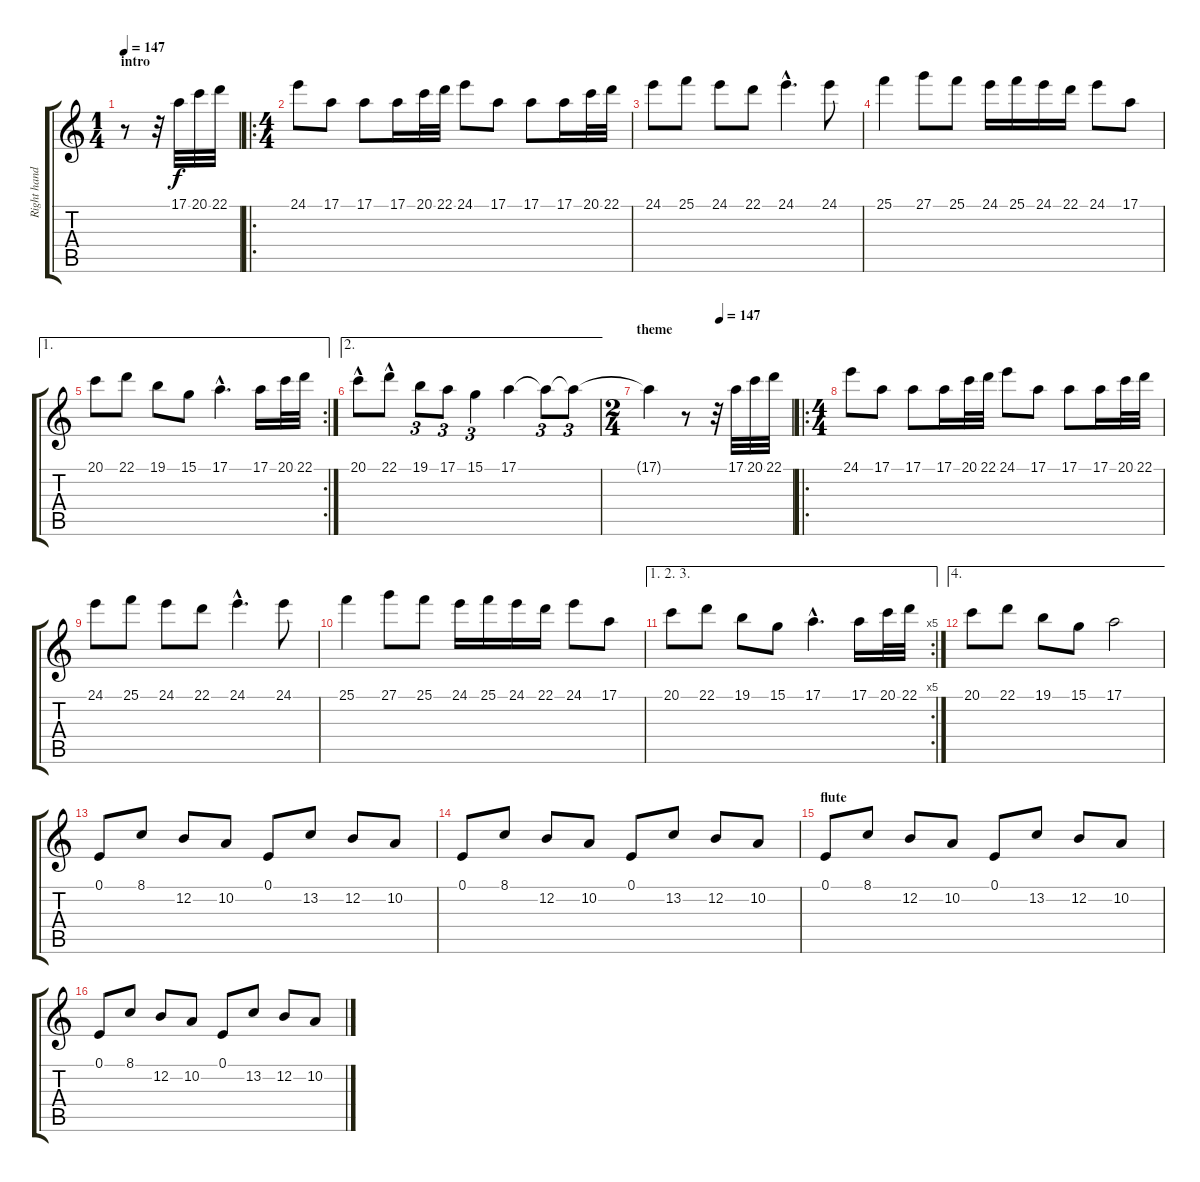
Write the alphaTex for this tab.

\track ("Right hand piano" "Right hand") {instrument electricgrandpiano}
\staff {score tabs}
\tuning (E4 B3 G3 D3 A2 E2) {hide}
\ts (1 4)
\section ("" "intro")
\tempo 147
\tempo 105
\tempo 147
\clef g2
\ks c
r.8{dy f instrument electricgrandpiano} r.32 17.1.32 20.1.32 22.1.32 |
\ro
\ts (4 4)
24.1.8 17.1.8 17.1.8 17.1.16 20.1.32 22.1.32 24.1.8 17.1.8 17.1.8 17.1.16 20.1.32 22.1.32 |
24.1.8 25.1.8 24.1.8 22.1.8 24.1{hac}.4{d} 24.1.8 |
25.1.4 27.1.8 25.1.8 24.1.16 25.1.16 24.1.16 22.1.16 24.1.8 17.1.8 |
\ae 1
\rc 2
20.1.8 22.1.8 19.1.8 15.1.8 17.1{hac}.4{d} 17.1.16 20.1.32 22.1.32 |
\ae 2
20.1{hac}.8 22.1{hac}.8 19.1.8{tu (3 2)} 17.1.8{tu (3 2)} 15.1.4{tu (3 2)} 17.1.4 17.1{t}.8{tu (3 2)} 17.1{t}.8{tu (3 2)} |
\ts (2 4)
\section ("" "theme")
\tempo (147 0.5)
17.1{t}.4 r.8 r.32 17.1.32{volume 13} 20.1.32 22.1.32 |
\ro
\ts (4 4)
24.1.8 17.1.8 17.1.8 17.1.16 20.1.32 22.1.32 24.1.8 17.1.8 17.1.8 17.1.16 20.1.32 22.1.32 |
24.1.8 25.1.8 24.1.8 22.1.8 24.1{hac}.4{d} 24.1.8 |
25.1.4 27.1.8 25.1.8 24.1.16 25.1.16 24.1.16 22.1.16 24.1.8 17.1.8 |
\ae (1 2 3)
\rc 5
20.1.8 22.1.8 19.1.8 15.1.8 17.1{hac}.4{d} 17.1.16 20.1.32 22.1.32 |
\ae 4
20.1.8 22.1.8 19.1.8 15.1.8 17.1.2{volume 0} |
0.1.8{volume 8} 8.1.8 12.2.8 10.2.8 0.1.8 13.2.8 12.2.8 10.2.8 |
0.1.8 8.1.8 12.2.8 10.2.8 0.1.8 13.2.8 12.2.8 10.2.8 |
\section ("" "flute")
0.1.8 8.1.8 12.2.8 10.2.8 0.1.8 13.2.8 12.2.8 10.2.8 |
0.1.8 8.1.8 12.2.8 10.2.8 0.1.8 13.2.8 12.2.8 10.2.8
